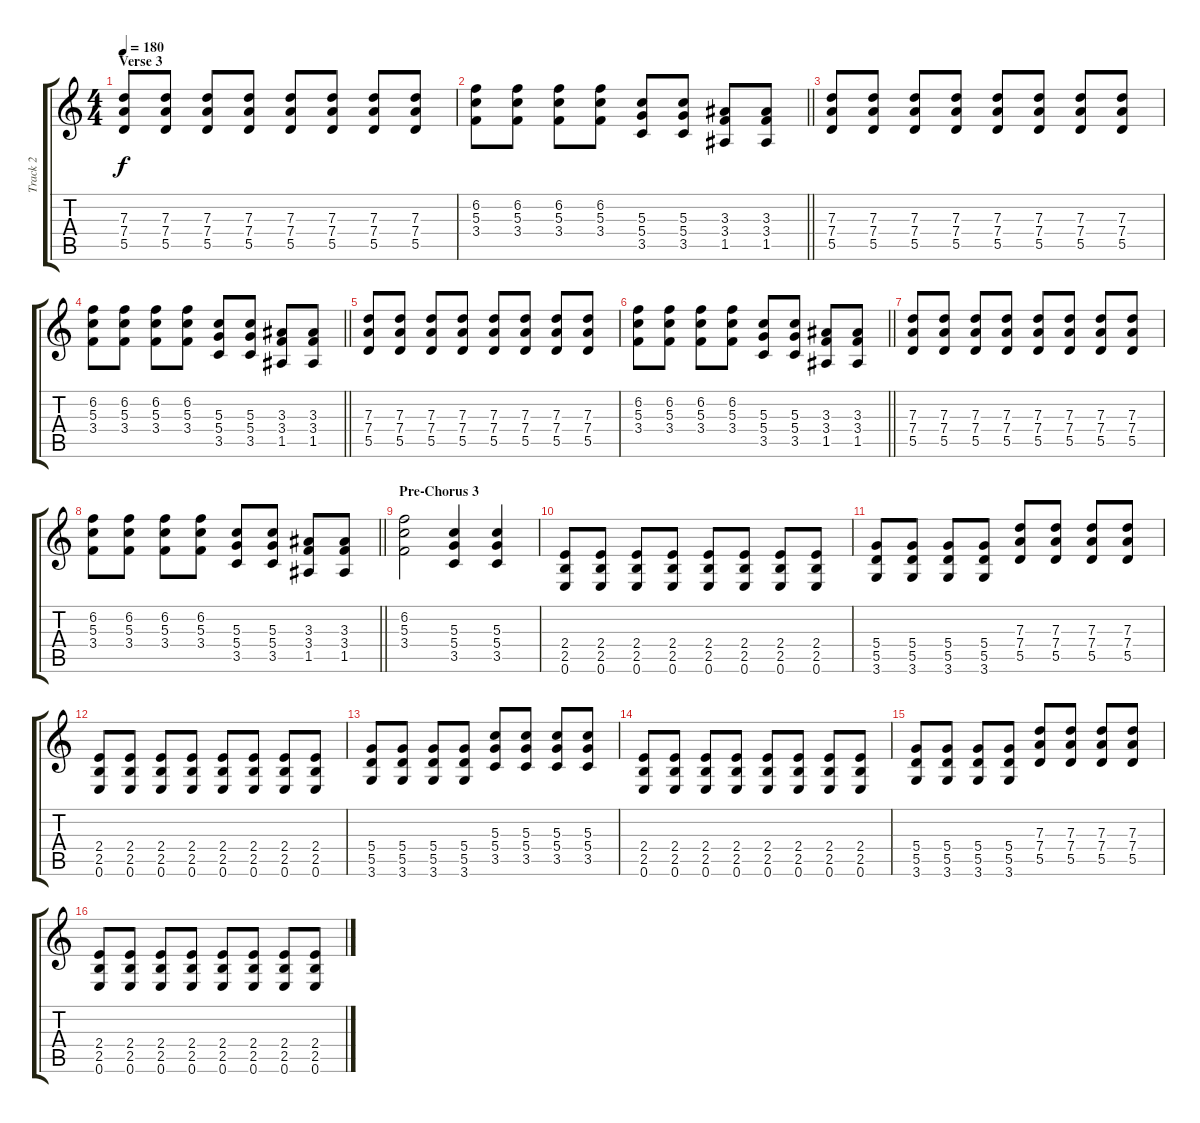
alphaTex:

\track ("Track 2" "Track 2") {instrument distortionguitar}
\staff {score tabs}
\tuning (E4 B3 G3 D3 A2 E2) {hide}
\ts (4 4)
\section ("" "Verse 3")
\tempo 180
\clef g2
\ks c
(7.3 7.4 5.5).8{dy f} (7.3 7.4 5.5).8 (7.3 7.4 5.5).8 (7.3 7.4 5.5).8 (7.3 7.4 5.5).8 (7.3 7.4 5.5).8 (7.3 7.4 5.5).8 (7.3 7.4 5.5).8 |
\barLineRight lightlight
(6.2 5.3 3.4).8 (6.2 5.3 3.4).8 (6.2 5.3 3.4).8 (6.2 5.3 3.4).8 (5.3 5.4 3.5).8 (5.3 5.4 3.5).8 (3.3 3.4 1.5).8 (3.3 3.4 1.5).8 |
(7.3 7.4 5.5).8 (7.3 7.4 5.5).8 (7.3 7.4 5.5).8 (7.3 7.4 5.5).8 (7.3 7.4 5.5).8 (7.3 7.4 5.5).8 (7.3 7.4 5.5).8 (7.3 7.4 5.5).8 |
\barLineRight lightlight
(6.2 5.3 3.4).8 (6.2 5.3 3.4).8 (6.2 5.3 3.4).8 (6.2 5.3 3.4).8 (5.3 5.4 3.5).8 (5.3 5.4 3.5).8 (3.3 3.4 1.5).8 (3.3 3.4 1.5).8 |
(7.3 7.4 5.5).8 (7.3 7.4 5.5).8 (7.3 7.4 5.5).8 (7.3 7.4 5.5).8 (7.3 7.4 5.5).8 (7.3 7.4 5.5).8 (7.3 7.4 5.5).8 (7.3 7.4 5.5).8 |
\barLineRight lightlight
(6.2 5.3 3.4).8 (6.2 5.3 3.4).8 (6.2 5.3 3.4).8 (6.2 5.3 3.4).8 (5.3 5.4 3.5).8 (5.3 5.4 3.5).8 (3.3 3.4 1.5).8 (3.3 3.4 1.5).8 |
(7.3 7.4 5.5).8 (7.3 7.4 5.5).8 (7.3 7.4 5.5).8 (7.3 7.4 5.5).8 (7.3 7.4 5.5).8 (7.3 7.4 5.5).8 (7.3 7.4 5.5).8 (7.3 7.4 5.5).8 |
\barLineRight lightlight
(6.2 5.3 3.4).8 (6.2 5.3 3.4).8 (6.2 5.3 3.4).8 (6.2 5.3 3.4).8 (5.3 5.4 3.5).8 (5.3 5.4 3.5).8 (3.3 3.4 1.5).8 (3.3 3.4 1.5).8 |
\section ("" "Pre-Chorus 3")
(6.2 5.3 3.4).2 (5.3 5.4 3.5).4 (5.3 5.4 3.5).4 |
(2.4 2.5 0.6).8 (2.4 2.5 0.6).8 (2.4 2.5 0.6).8 (2.4 2.5 0.6).8 (2.4 2.5 0.6).8 (2.4 2.5 0.6).8 (2.4 2.5 0.6).8 (2.4 2.5 0.6).8 |
(5.4 5.5 3.6).8 (5.4 5.5 3.6).8 (5.4 5.5 3.6).8 (5.4 5.5 3.6).8 (7.3 7.4 5.5).8 (7.3 7.4 5.5).8 (7.3 7.4 5.5).8 (7.3 7.4 5.5).8 |
(2.4 2.5 0.6).8 (2.4 2.5 0.6).8 (2.4 2.5 0.6).8 (2.4 2.5 0.6).8 (2.4 2.5 0.6).8 (2.4 2.5 0.6).8 (2.4 2.5 0.6).8 (2.4 2.5 0.6).8 |
(5.4 5.5 3.6).8 (5.4 5.5 3.6).8 (5.4 5.5 3.6).8 (5.4 5.5 3.6).8 (5.3 5.4 3.5).8 (5.3 5.4 3.5).8 (5.3 5.4 3.5).8 (5.3 5.4 3.5).8 |
(2.4 2.5 0.6).8 (2.4 2.5 0.6).8 (2.4 2.5 0.6).8 (2.4 2.5 0.6).8 (2.4 2.5 0.6).8 (2.4 2.5 0.6).8 (2.4 2.5 0.6).8 (2.4 2.5 0.6).8 |
(5.4 5.5 3.6).8 (5.4 5.5 3.6).8 (5.4 5.5 3.6).8 (5.4 5.5 3.6).8 (7.3 7.4 5.5).8 (7.3 7.4 5.5).8 (7.3 7.4 5.5).8 (7.3 7.4 5.5).8 |
(2.4 2.5 0.6).8 (2.4 2.5 0.6).8 (2.4 2.5 0.6).8 (2.4 2.5 0.6).8 (2.4 2.5 0.6).8 (2.4 2.5 0.6).8 (2.4 2.5 0.6).8 (2.4 2.5 0.6).8
